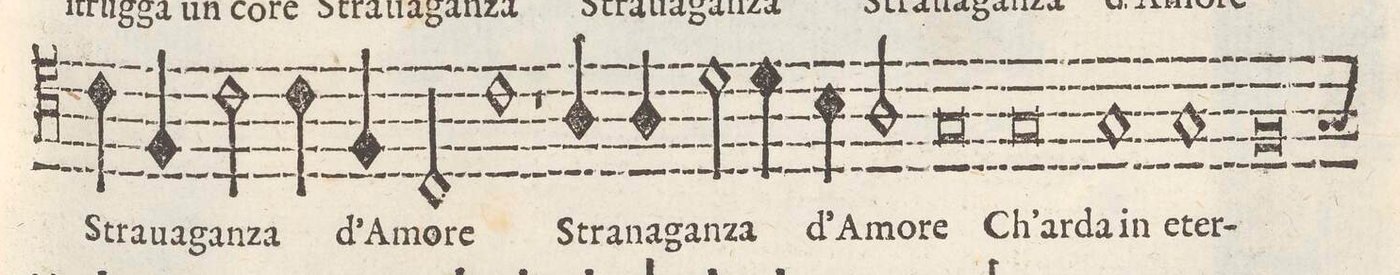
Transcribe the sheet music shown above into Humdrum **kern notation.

**kern	**text
*I"TENORE	*
*clefC4	*
*k[]	*
*met(C)	*
*M2/1	*
4c\	Stra-
4F/	-ua-
2c\	-gan-
=46-	=46-
4c\	-za
4F/	d`A-
2C/	-mo-
1c	-re
=47-	=47-
1r	.
4A/	Stra-
4A/	-ua-
2d\	-gan-
=48-	=48-
4d\	-za
4B\	d`A-
2A/	-mo-
0G	-re
=49-	=49-
0G	Ch`ar-
=50-	=50-
1G	-da in
=51-	=51-
1G	e-
0F	-ter-
=52-	=52-
*-	*-
